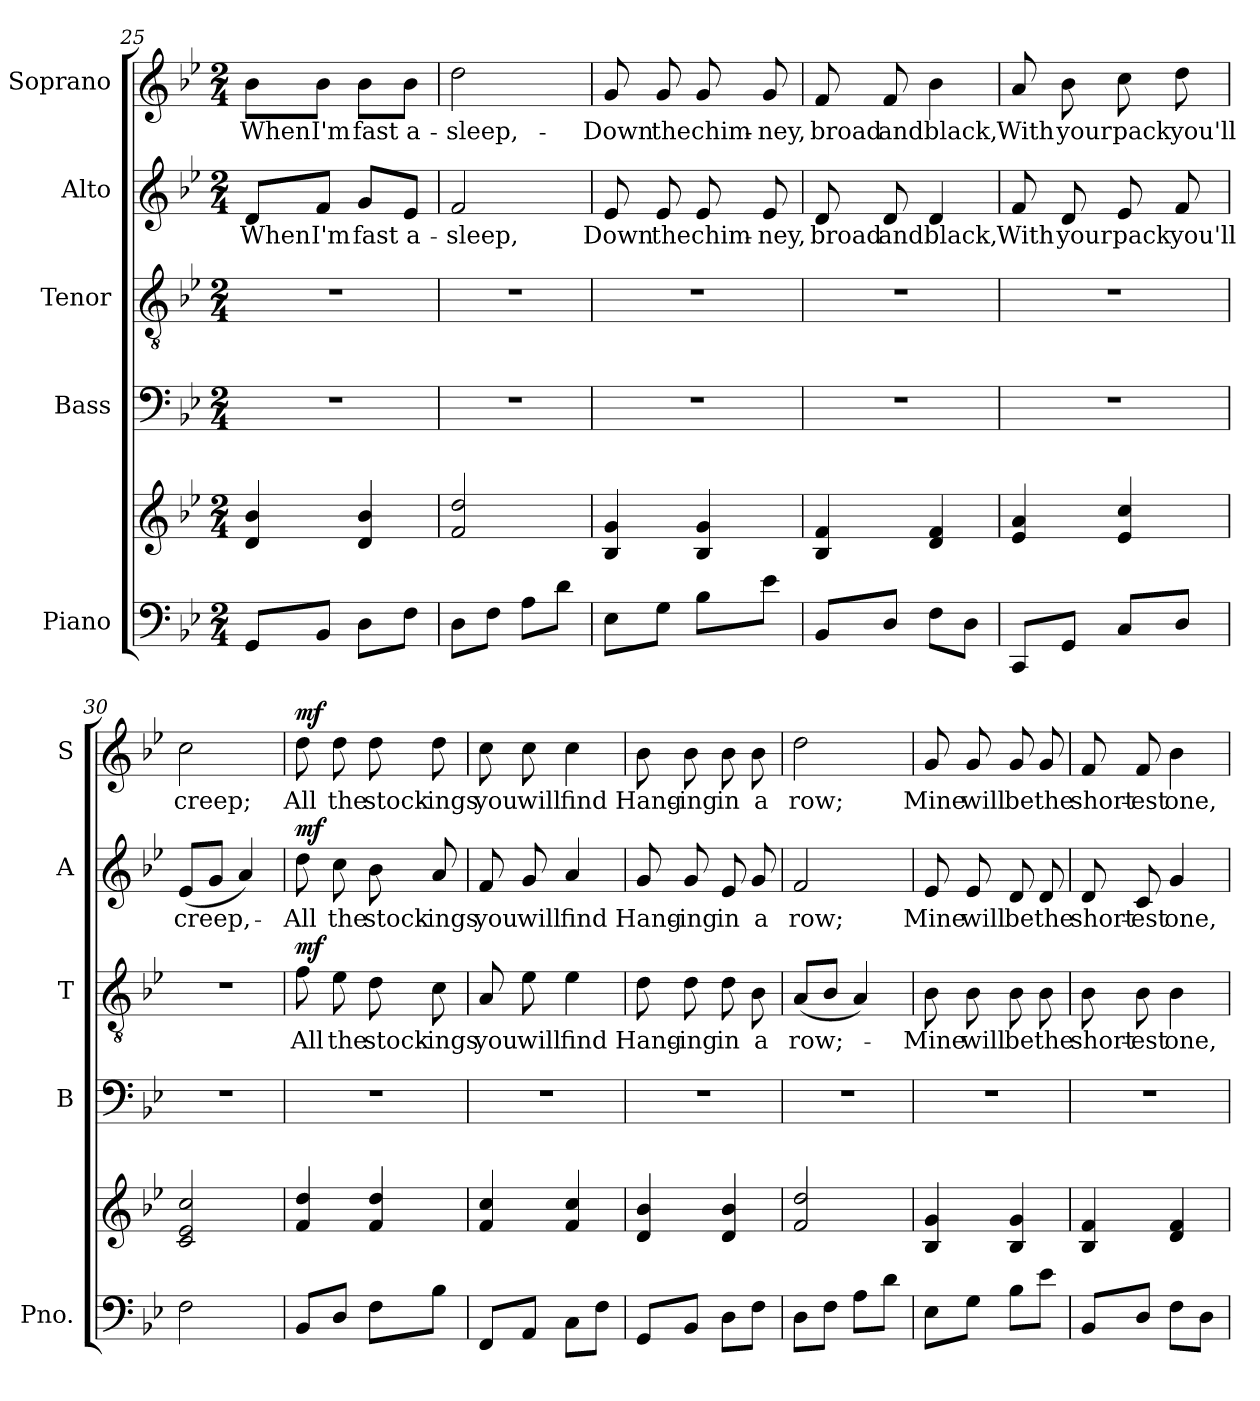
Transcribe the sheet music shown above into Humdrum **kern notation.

**kern	**kern	**kern	**kern	**text	**dynam	**kern	**text	**dynam	**kern	**text	**dynam
*part5	*part5	*part4	*part3	*part3	*part3	*part2	*part2	*part2	*part1	*part1	*part1
*staff6	*staff5	*staff4	*staff3	*staff3	*staff3	*staff2	*staff2	*staff2	*staff1	*staff1	*staff1
*I"Piano	*	*I"Bass	*I"Tenor	*	*	*I"Alto	*	*	*I"Soprano	*	*
*I'Pno.	*	*I'B	*I'T	*	*	*I'A	*	*	*I'S	*	*
*clefF4	*clefG2	*clefF4	*clefGv2	*	*	*clefG2	*	*	*clefG2	*	*
*k[b-e-]	*k[b-e-]	*k[b-e-]	*k[b-e-]	*	*	*k[b-e-]	*	*	*k[b-e-]	*	*
*B-:	*B-:	*B-:	*B-:	*	*	*B-:	*	*	*B-:	*	*
*M2/4	*M2/4	*M2/4	*M2/4	*	*	*M2/4	*	*	*M2/4	*	*
=25	=25	=25	=25	=25	=25	=25	=25	=25	=25	=25	=25
!	!	!	!	!	!	!	!LO:LY:b	!	!	!LO:LY:b	!
8GG/L	4d/ 4b-/	2r	2r	.	.	8d/L	When	.	8b-\L	When	.
!	!	!	!	!	!	!	!LO:LY:b	!	!	!LO:LY:b	!
8BB-/J	.	.	.	.	.	8f/J	I'm	.	8b-\J	I'm	.
!	!	!	!	!	!	!	!LO:LY:b	!	!	!LO:LY:b	!
8D\L	4d/ 4b-/	.	.	.	.	8g/L	fast	.	8b-\L	fast	.
!	!	!	!	!	!	!	!LO:LY:b	!	!	!LO:LY:b	!
8F\J	.	.	.	.	.	8e-/J	a-	.	8b-\J	a-	.
!!LO:LB:g=z
=26	=26	=26	=26	=26	=26	=26	=26	=26	=26	=26	=26
!	!	!	!	!	!	!	!LO:LY:b	!	!	!LO:LY:b	!
8D\L	2f/ 2dd/	2r	2r	.	.	2f/	-sleep,	.	2dd\	-sleep,-	.
8F\J	.	.	.	.	.	.	.	.	.	.	.
8A\L	.	.	.	.	.	.	.	.	.	.	.
8d\J	.	.	.	.	.	.	.	.	.	.	.
=27	=27	=27	=27	=27	=27	=27	=27	=27	=27	=27	=27
!	!	!	!	!	!	!	!LO:LY:b	!	!	!LO:LY:b	!
8E-\L	4B-/ 4g/	2r	2r	.	.	8e-/	Down	.	8g/	-Down	.
!	!	!	!	!	!	!	!LO:LY:b	!	!	!LO:LY:b	!
8G\J	.	.	.	.	.	8e-/	the	.	8g/	the	.
!	!	!	!	!	!	!	!LO:LY:b	!	!	!LO:LY:b	!
8B-\L	4B-/ 4g/	.	.	.	.	8e-/	chim-	.	8g/	chim-	.
!	!	!	!	!	!	!	!LO:LY:b	!	!	!LO:LY:b	!
8e-\J	.	.	.	.	.	8e-/	-ney,	.	8g/	-ney,	.
=28	=28	=28	=28	=28	=28	=28	=28	=28	=28	=28	=28
!	!	!	!	!	!	!	!LO:LY:b	!	!	!LO:LY:b	!
8BB-/L	4B-/ 4f/	2r	2r	.	.	8d/	broad	.	8f/	broad	.
!	!	!	!	!	!	!	!LO:LY:b	!	!	!LO:LY:b	!
8D/J	.	.	.	.	.	8d/	and	.	8f/	and	.
!	!	!	!	!	!	!	!LO:LY:b	!	!	!LO:LY:b	!
8F\L	4d/ 4f/	.	.	.	.	4d/	black,	.	4b-\	black,	.
8D\J	.	.	.	.	.	.	.	.	.	.	.
=29	=29	=29	=29	=29	=29	=29	=29	=29	=29	=29	=29
!	!	!	!	!	!	!	!LO:LY:b	!	!	!LO:LY:b	!
8CC/L	4e-/ 4a/	2r	2r	.	.	8f/	With	.	8a/	With	.
!	!	!	!	!	!	!	!LO:LY:b	!	!	!LO:LY:b	!
8GG/J	.	.	.	.	.	8d/	your	.	8b-\	your	.
!	!	!	!	!	!	!	!LO:LY:b	!	!	!LO:LY:b	!
8C/L	4e-/ 4cc/	.	.	.	.	8e-/	pack	.	8cc\	pack	.
!	!	!	!	!	!	!	!LO:LY:b	!	!	!LO:LY:b	!
8D/J	.	.	.	.	.	8f/	you'll	.	8dd\	you'll	.
=30	=30	=30	=30	=30	=30	=30	=30	=30	=30	=30	=30
!	!	!	!	!	!	!	!LO:LY:b	!	!	!LO:LY:b	!
2F\	2c/ 2e-/ 2cc/	2r	2r	.	.	(<8e-/L	creep,-	.	2cc\	creep;	.
.	.	.	.	.	.	8g/J	.	.	.	.	.
.	.	.	.	.	.	4a/)	.	.	.	.	.
!!LO:PB:g=z
=31	=31	=31	=31	=31	=31	=31	=31	=31	=31	=31	=31
!	!	!	!	!LO:LY:b	!LO:DY:a	!	!LO:LY:b	!LO:DY:a	!	!LO:LY:b	!LO:DY:a
8BB-/L	4f/ 4dd/	2r	8f\	All	mf	8dd\	-All	mf	8dd\	All	mf
!	!	!	!	!LO:LY:b	!	!	!LO:LY:b	!	!	!LO:LY:b	!
8D/J	.	.	8e-\	the	.	8cc\	the	.	8dd\	the	.
!	!	!	!	!LO:LY:b	!	!	!LO:LY:b	!	!	!LO:LY:b	!
8F\L	4f/ 4dd/	.	8d\	stock-	.	8b-\	stock-	.	8dd\	stock-	.
!	!	!	!	!LO:LY:b	!	!	!LO:LY:b	!	!	!LO:LY:b	!
8B-\J	.	.	8c\	-ings	.	8a/	-ings	.	8dd\	-ings	.
=32	=32	=32	=32	=32	=32	=32	=32	=32	=32	=32	=32
!	!	!	!	!LO:LY:b	!	!	!LO:LY:b	!	!	!LO:LY:b	!
8FF/L	4f/ 4cc/	2r	8A/	you	.	8f/	you	.	8cc\	you	.
!	!	!	!	!LO:LY:b	!	!	!LO:LY:b	!	!	!LO:LY:b	!
8AA/J	.	.	8e-\	will	.	8g/	will	.	8cc\	will	.
!	!	!	!	!LO:LY:b	!	!	!LO:LY:b	!	!	!LO:LY:b	!
8C\L	4f/ 4cc/	.	4e-\	find	.	4a/	find	.	4cc\	find	.
8F\J	.	.	.	.	.	.	.	.	.	.	.
=33	=33	=33	=33	=33	=33	=33	=33	=33	=33	=33	=33
!	!	!	!	!LO:LY:b	!	!	!LO:LY:b	!	!	!LO:LY:b	!
8GG/L	4d/ 4b-/	2r	8d\	Hang-	.	8g/	Hang-	.	8b-\	Hang-	.
!	!	!	!	!LO:LY:b	!	!	!LO:LY:b	!	!	!LO:LY:b	!
8BB-/J	.	.	8d\	-ing	.	8g/	-ing	.	8b-\	-ing	.
!	!	!	!	!LO:LY:b	!	!	!LO:LY:b	!	!	!LO:LY:b	!
8D\L	4d/ 4b-/	.	8d\	in	.	8e-/	in	.	8b-\	in	.
!	!	!	!	!LO:LY:b	!	!	!LO:LY:b	!	!	!LO:LY:b	!
8F\J	.	.	8B-\	a	.	8g/	a	.	8b-\	a	.
=34	=34	=34	=34	=34	=34	=34	=34	=34	=34	=34	=34
!	!	!	!	!LO:LY:b	!	!	!LO:LY:b	!	!	!LO:LY:b	!
8D\L	2f/ 2dd/	2r	(<8A/L	row;-	.	2f/	row;	.	2dd\	row;	.
8F\J	.	.	8B-/J	.	.	.	.	.	.	.	.
8A\L	.	.	4A/)	.	.	.	.	.	.	.	.
8d\J	.	.	.	.	.	.	.	.	.	.	.
=35	=35	=35	=35	=35	=35	=35	=35	=35	=35	=35	=35
!	!	!	!	!LO:LY:b	!	!	!LO:LY:b	!	!	!LO:LY:b	!
8E-\L	4B-/ 4g/	2r	8B-\	-Mine	.	8e-/	Mine	.	8g/	Mine	.
!	!	!	!	!LO:LY:b	!	!	!LO:LY:b	!	!	!LO:LY:b	!
8G\J	.	.	8B-\	will	.	8e-/	will	.	8g/	will	.
!	!	!	!	!LO:LY:b	!	!	!LO:LY:b	!	!	!LO:LY:b	!
8B-\L	4B-/ 4g/	.	8B-\	be	.	8d/	be	.	8g/	be	.
!	!	!	!	!LO:LY:b	!	!	!LO:LY:b	!	!	!LO:LY:b	!
8e-\J	.	.	8B-\	the	.	8d/	the	.	8g/	the	.
!!LO:LB:g=z
=36	=36	=36	=36	=36	=36	=36	=36	=36	=36	=36	=36
!	!	!	!	!LO:LY:b	!	!	!LO:LY:b	!	!	!LO:LY:b	!
8BB-/L	4B-/ 4f/	2r	8B-\	short-	.	8d/	short-	.	8f/	short-	.
!	!	!	!	!LO:LY:b	!	!	!LO:LY:b	!	!	!LO:LY:b	!
8D/J	.	.	8B-\	-est	.	8c/	-est	.	8f/	-est	.
!	!	!	!	!LO:LY:b	!	!	!LO:LY:b	!	!	!LO:LY:b	!
8F\L	4d/ 4f/	.	4B-\	one,	.	4g/	one,	.	4b-\	one,	.
8D\J	.	.	.	.	.	.	.	.	.	.	.
=	=	=	=	=	=	=	=	=	=	=	=
*-	*-	*-	*-	*-	*-	*-	*-	*-	*-	*-	*-
